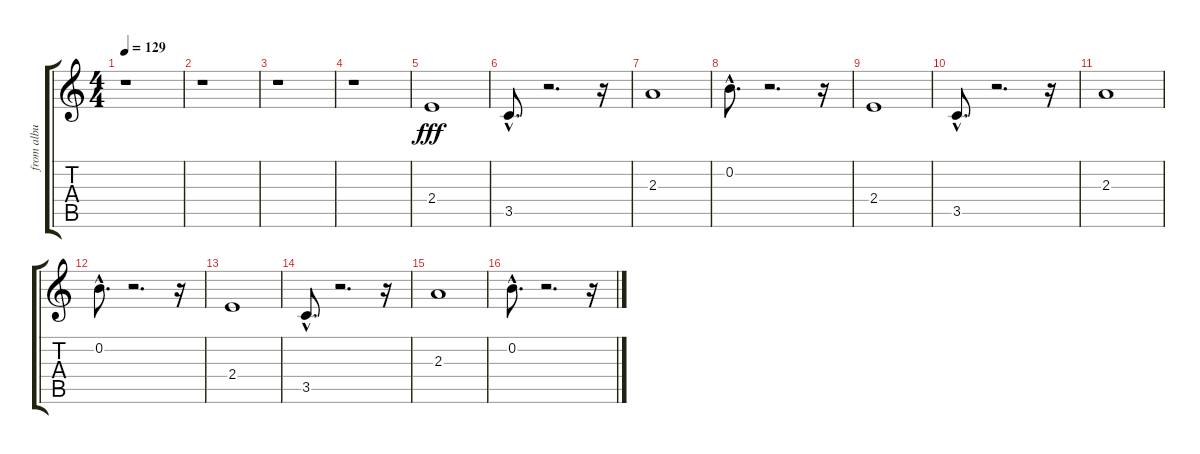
\track (" from album Shamora" " from albu") {instrument distortionguitar}
\staff {score tabs}
\tuning (E4 B3 G3 D3 A2 E2) {hide}
\ts (4 4)
\tempo 129
\clef g2
\ks c
r.1{dy fff instrument distortionguitar} |
r.1 |
r.1 |
r.1 |
2.4.1 |
3.5{hac}.8{d} r.2{d} r.16 |
2.3.1 |
0.2{hac}.8{d} r.2{d} r.16 |
2.4.1 |
3.5{hac}.8{d} r.2{d} r.16 |
2.3.1 |
0.2{hac}.8{d} r.2{d} r.16 |
2.4.1 |
3.5{hac}.8{d} r.2{d} r.16 |
2.3.1 |
0.2{hac}.8{d} r.2{d} r.16
